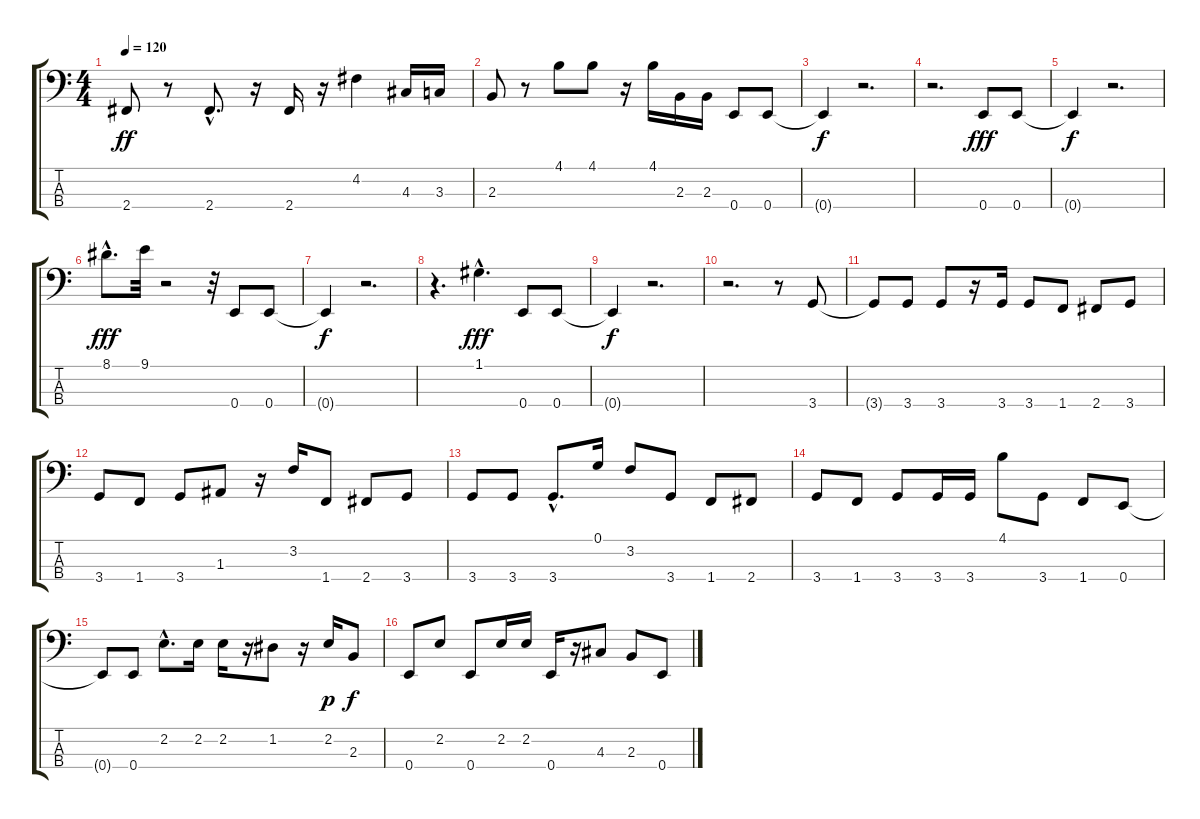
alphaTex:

\track "" {instrument electricbasspick}
\staff {score tabs}
\tuning (G2 D2 A1 E1) {hide}
\ts (4 4)
\tempo 120
\clef f4
\ks c
2.4.8{dy ff} r.8 2.4{hac}.8{d} r.16 2.4.16 r.16 4.2.4 4.3.16 3.3.16 |
2.3.8 r.8 4.1.8 4.1.8 r.16 4.1.16 2.3.16 2.3.16 0.4.8 0.4.8 |
0.4{t}.4{dy f} r.2{d} |
r.2{d} 0.4.8{dy fff} 0.4.8 |
0.4{t}.4{dy f} r.2{d} |
8.1{hac}.8{d dy fff} 9.1.32 r.2 r.32 0.4.8 0.4.8 |
0.4{t}.4{dy f} r.2{d} |
r.4{d} 1.1{hac}.4{d dy fff} 0.4.8 0.4.8 |
0.4{t}.4{dy f} r.2{d} |
r.2{d} r.8 3.4.8 |
3.4{t}.8 3.4.8 3.4.8 r.16 3.4.16 3.4.8 1.4.8 2.4.8 3.4.8 |
3.4.8 1.4.8 3.4.8 1.3.8 r.16 3.2.16 1.4.8 2.4.8 3.4.8 |
3.4.8 3.4.8 3.4{hac}.8{d} 0.1.16 3.2.8 3.4.8 1.4.8 2.4.8 |
3.4.8 1.4.8 3.4.8 3.4.16 3.4.16 4.1.8 3.4.8 1.4.8 0.4.8 |
0.4{t}.8 0.4.8 2.2{hac}.8{d} 2.2.16 2.2.16 r.16 1.2.8 r.16 2.2.16{dy p} 2.3.8{dy f} |
0.4.8 2.2.8 0.4.8 2.2.16 2.2.16 0.4.16 r.16 4.3.8 2.3.8 0.4.8
